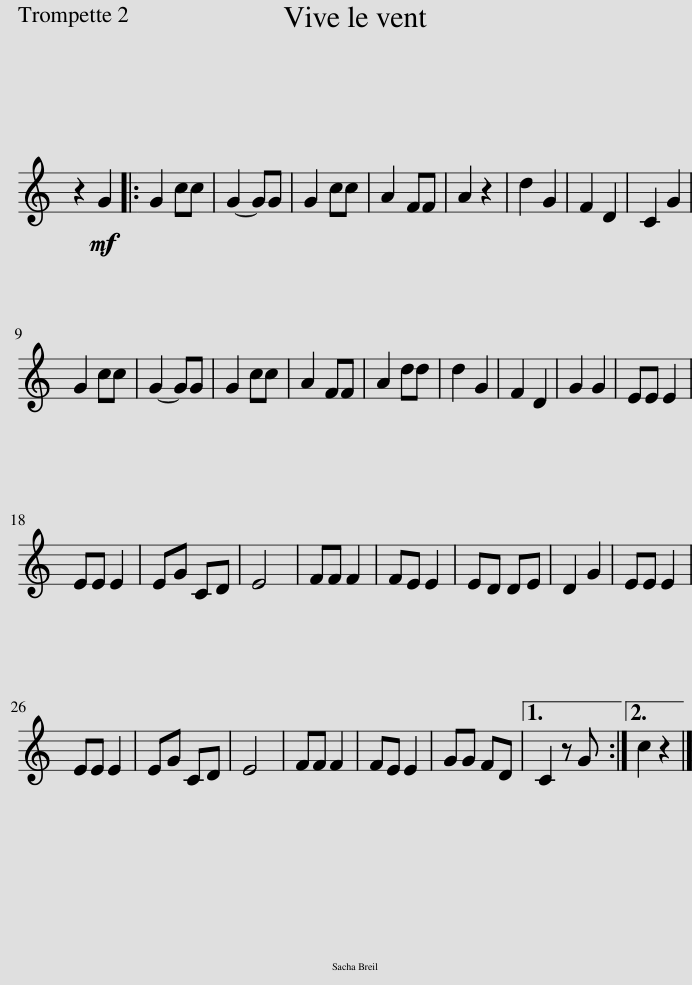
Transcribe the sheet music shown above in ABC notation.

X:1
L:1/8
M:2/4
I:linebreak $
K:none
V:1 treble transpose=-2
V:1
[K:C] z2!mf! G2 | G2 cc | G2- GG | G2 cc | A2 FF | %5
 A2 z2 | d2 G2 | F2 D2 | C2 G2 |$ G2 cc | %10
 G2- GG | G2 cc | A2 FF | A2 dd | d2 G2 | %15
 F2 D2 | G2 G2 | EE E2 |$ EE E2 | EG CD | %20
 E4 | FF F2 | FE E2 | ED DE | D2 G2 | %25
 EE E2 |$ EE E2 | EG CD | E4 | FF F2 | %30
 FE E2 | GG FD |1 C2 z G :|2 c2 z2 |] %34
